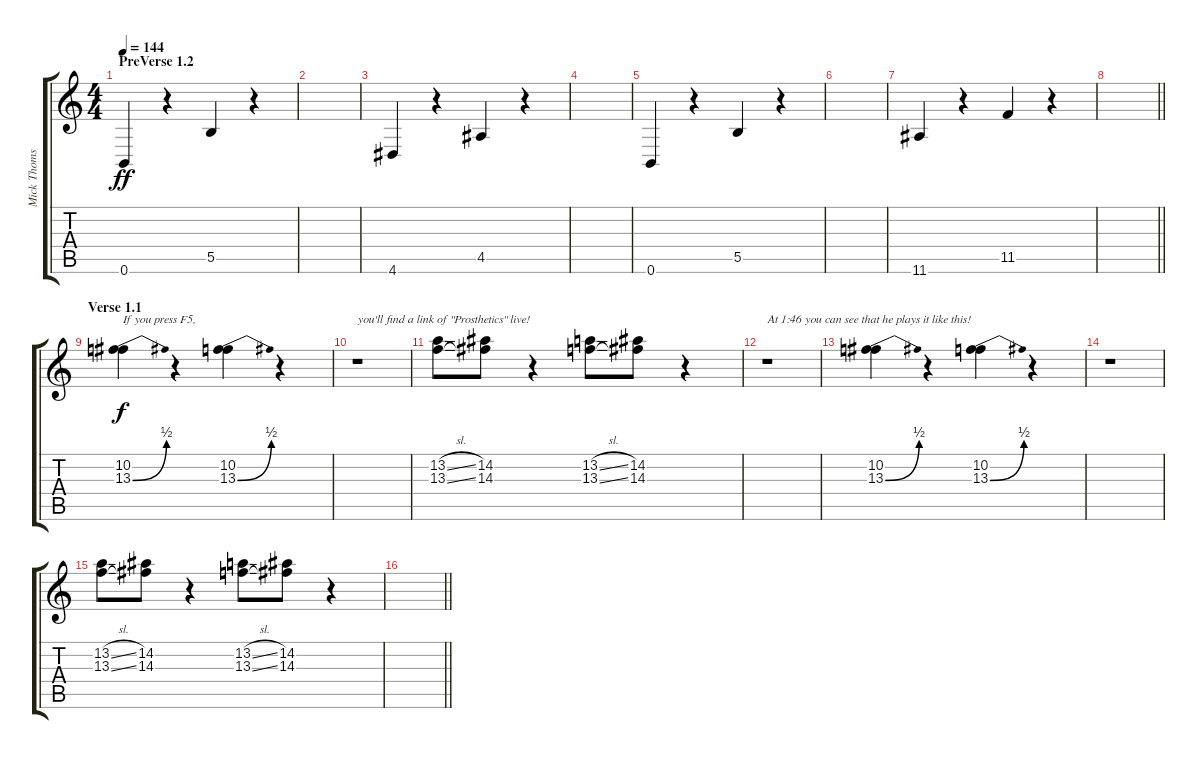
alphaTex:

\track ("Mick Thomson" "Mick Thoms") {instrument overdrivenguitar}
\staff {score tabs}
\tuning (Db4 Ab3 E3 B2 Gb2 B1) {hide}
\ts (4 4)
\section ("" "PreVerse 1.2")
\tempo 144
\clef g2
\ks c
0.6.4{dy ff} r.4 5.5.4 r.4 |
|
4.6.4 r.4 4.5.4 r.4 |
|
0.6.4 r.4 5.5.4 r.4 |
|
11.6.4 r.4 11.5.4 r.4 |
\barLineRight lightlight
|
\section ("" "Verse 1.1")
(10.2 13.3{be (bend 0 0 60 2)}).4{txt "If you press F5, " dy f instrument lead1square} r.4 (10.2 13.3{be (bend 0 0 60 2)}).4 r.4 |
r.1{txt "you'll find a link of \"Prosthetics\" live!"} |
(13.2{sl} 13.3{sl}).8 (14.2 14.3).8 r.4 (13.2{sl} 13.3{sl}).8 (14.2 14.3).8 r.4 |
r.1{txt "At 1:46 you can see that he plays it like this!"} |
(10.2 13.3{be (bend 0 0 60 2)}).4 r.4 (10.2 13.3{be (bend 0 0 60 2)}).4 r.4 |
r.1 |
(13.2{sl} 13.3{sl}).8 (14.2 14.3).8 r.4 (13.2{sl} 13.3{sl}).8 (14.2 14.3).8 r.4 |
\barLineRight lightlight
